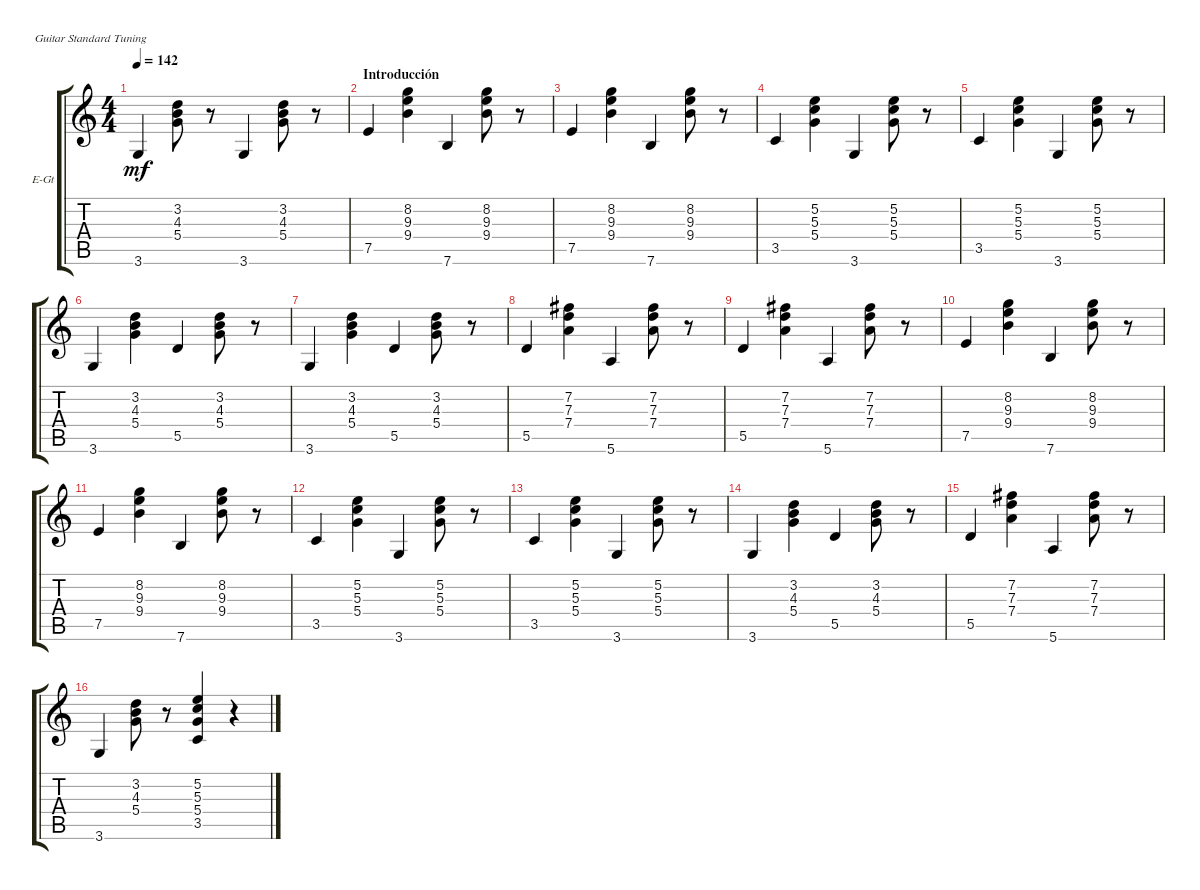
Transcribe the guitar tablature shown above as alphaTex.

\defaultSystemsLayout 4
\bracketExtendMode groupsimilarinstruments
\firstSystemTrackNameOrientation horizontal
\otherSystemsTrackNameOrientation horizontal
\track ("Electric Guitar" "E-Gt") {instrument overdrivenguitar}
\staff {score tabs}
\tuning (E4 B3 G3 D3 A2 E2)
\ts (4 4)
\tempo 142
\clef g2
\ks c
3.6.4{dy mf} (5.4 4.3 3.2).8 r.8 3.6.4 (5.4 4.3 3.2).8 r.8 |
\section ("" "Introducción")
7.5.4 (9.4 9.3 8.2).4 7.6.4 (9.4 9.3 8.2).8 r.8 |
7.5.4 (9.4 9.3 8.2).4 7.6.4 (9.4 9.3 8.2).8 r.8 |
3.5.4 (5.4 5.3 5.2).4 3.6.4 (5.4 5.3 5.2).8 r.8 |
3.5.4 (5.4 5.3 5.2).4 3.6.4 (5.4 5.3 5.2).8 r.8 |
3.6.4 (5.4 4.3 3.2).4 5.5.4 (5.4 4.3 3.2).8 r.8 |
3.6.4 (5.4 4.3 3.2).4 5.5.4 (5.4 4.3 3.2).8 r.8 |
5.5.4 (7.4 7.3 7.2).4 5.6.4 (7.4 7.3 7.2).8 r.8 |
5.5.4 (7.4 7.3 7.2).4 5.6.4 (7.4 7.3 7.2).8 r.8 |
7.5.4 (9.4 9.3 8.2).4 7.6.4 (9.4 9.3 8.2).8 r.8 |
7.5.4 (9.4 9.3 8.2).4 7.6.4 (9.4 9.3 8.2).8 r.8 |
3.5.4 (5.4 5.3 5.2).4 3.6.4 (5.4 5.3 5.2).8 r.8 |
3.5.4 (5.4 5.3 5.2).4 3.6.4 (5.4 5.3 5.2).8 r.8 |
3.6.4 (5.4 4.3 3.2).4 5.5.4 (5.4 4.3 3.2).8 r.8 |
5.5.4 (7.4 7.3 7.2).4 5.6.4 (7.4 7.3 7.2).8 r.8 |
3.6.4 (5.4 4.3 3.2).8 r.8 (5.4 5.3 5.2 3.5).4 r.4
